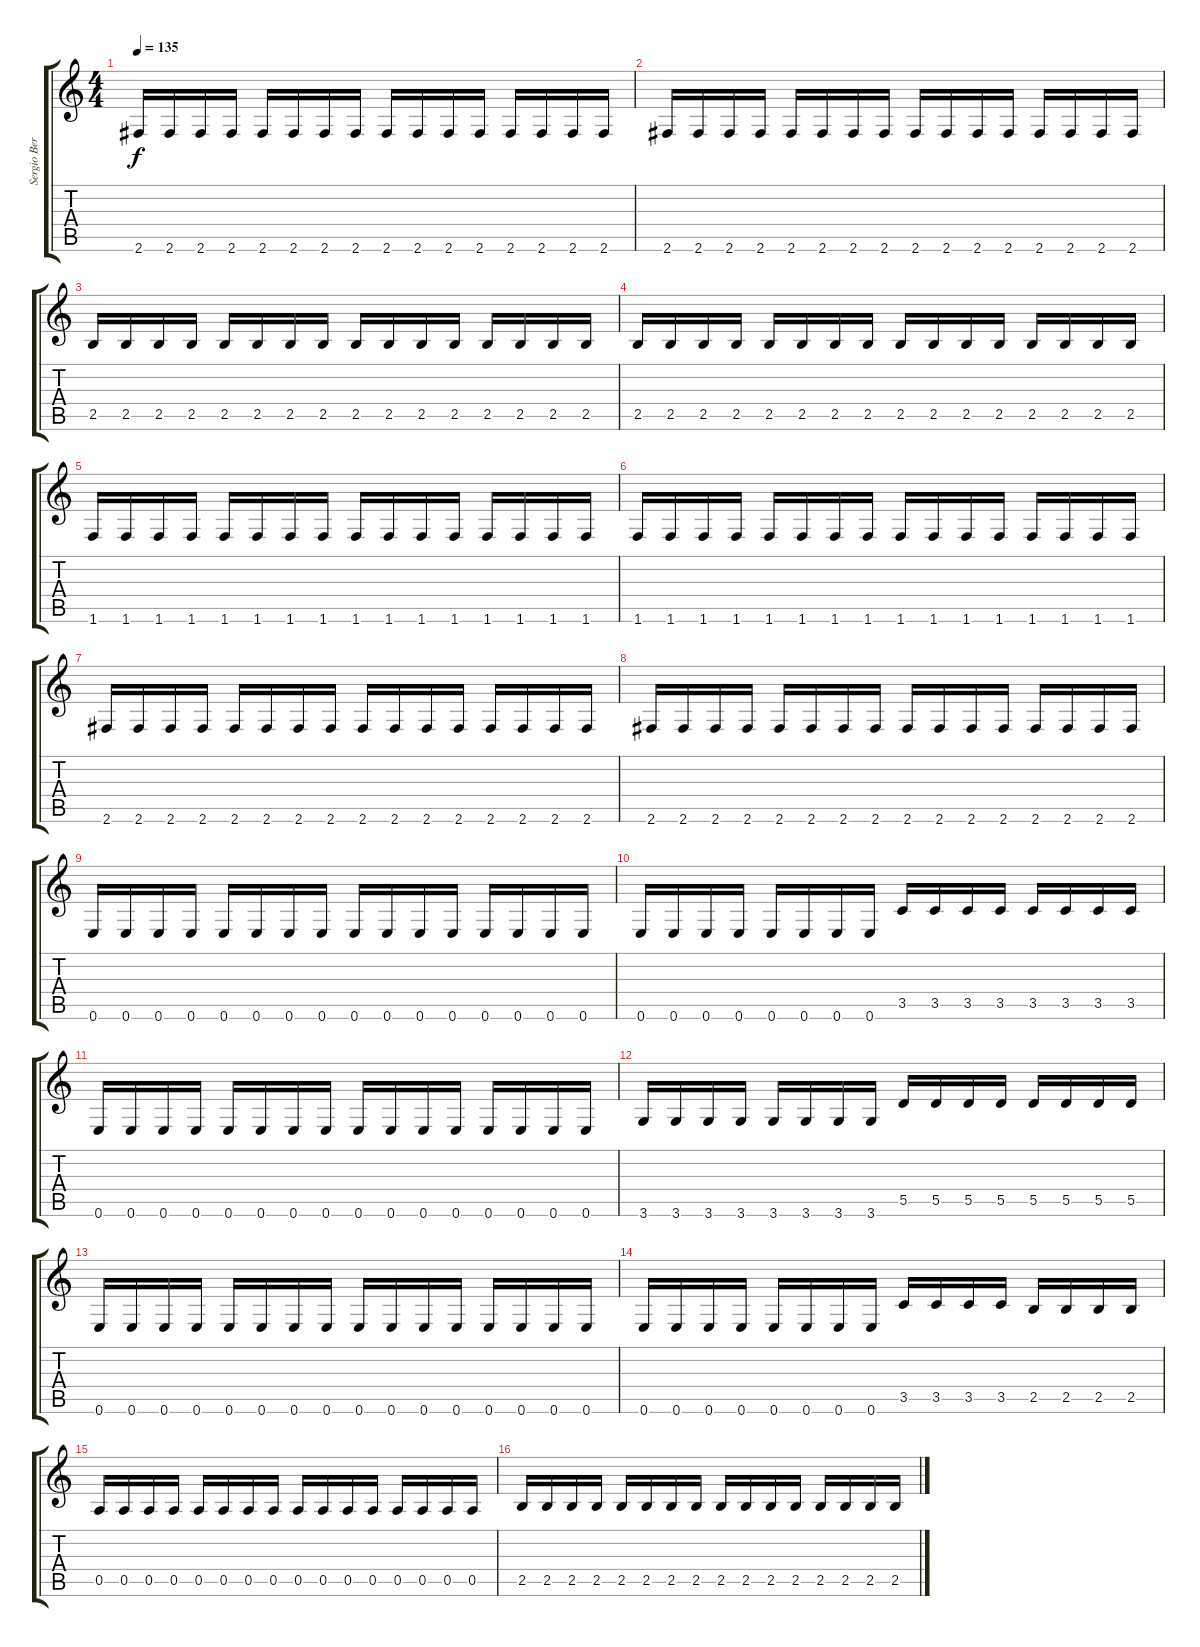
\track ("Sergio Berdichevsky" "Sergio Ber") {instrument distortionguitar}
\staff {score tabs}
\tuning (E4 B3 G3 D3 A2 E2) {hide}
\ts (4 4)
\tempo 135
\clef g2
\ks c
2.6.16{dy f} 2.6.16 2.6.16 2.6.16 2.6.16 2.6.16 2.6.16 2.6.16 2.6.16 2.6.16 2.6.16 2.6.16 2.6.16 2.6.16 2.6.16 2.6.16 |
2.6.16 2.6.16 2.6.16 2.6.16 2.6.16 2.6.16 2.6.16 2.6.16 2.6.16 2.6.16 2.6.16 2.6.16 2.6.16 2.6.16 2.6.16 2.6.16 |
2.5.16 2.5.16 2.5.16 2.5.16 2.5.16 2.5.16 2.5.16 2.5.16 2.5.16 2.5.16 2.5.16 2.5.16 2.5.16 2.5.16 2.5.16 2.5.16 |
2.5.16 2.5.16 2.5.16 2.5.16 2.5.16 2.5.16 2.5.16 2.5.16 2.5.16 2.5.16 2.5.16 2.5.16 2.5.16 2.5.16 2.5.16 2.5.16 |
1.6.16 1.6.16 1.6.16 1.6.16 1.6.16 1.6.16 1.6.16 1.6.16 1.6.16 1.6.16 1.6.16 1.6.16 1.6.16 1.6.16 1.6.16 1.6.16 |
1.6.16 1.6.16 1.6.16 1.6.16 1.6.16 1.6.16 1.6.16 1.6.16 1.6.16 1.6.16 1.6.16 1.6.16 1.6.16 1.6.16 1.6.16 1.6.16 |
2.6.16 2.6.16 2.6.16 2.6.16 2.6.16 2.6.16 2.6.16 2.6.16 2.6.16 2.6.16 2.6.16 2.6.16 2.6.16 2.6.16 2.6.16 2.6.16 |
2.6.16 2.6.16 2.6.16 2.6.16 2.6.16 2.6.16 2.6.16 2.6.16 2.6.16 2.6.16 2.6.16 2.6.16 2.6.16 2.6.16 2.6.16 2.6.16 |
0.6.16 0.6.16 0.6.16 0.6.16 0.6.16 0.6.16 0.6.16 0.6.16 0.6.16 0.6.16 0.6.16 0.6.16 0.6.16 0.6.16 0.6.16 0.6.16 |
0.6.16 0.6.16 0.6.16 0.6.16 0.6.16 0.6.16 0.6.16 0.6.16 3.5.16 3.5.16 3.5.16 3.5.16 3.5.16 3.5.16 3.5.16 3.5.16 |
0.6.16 0.6.16 0.6.16 0.6.16 0.6.16 0.6.16 0.6.16 0.6.16 0.6.16 0.6.16 0.6.16 0.6.16 0.6.16 0.6.16 0.6.16 0.6.16 |
3.6.16 3.6.16 3.6.16 3.6.16 3.6.16 3.6.16 3.6.16 3.6.16 5.5.16 5.5.16 5.5.16 5.5.16 5.5.16 5.5.16 5.5.16 5.5.16 |
0.6.16 0.6.16 0.6.16 0.6.16 0.6.16 0.6.16 0.6.16 0.6.16 0.6.16 0.6.16 0.6.16 0.6.16 0.6.16 0.6.16 0.6.16 0.6.16 |
0.6.16 0.6.16 0.6.16 0.6.16 0.6.16 0.6.16 0.6.16 0.6.16 3.5.16 3.5.16 3.5.16 3.5.16 2.5.16 2.5.16 2.5.16 2.5.16 |
0.5.16 0.5.16 0.5.16 0.5.16 0.5.16 0.5.16 0.5.16 0.5.16 0.5.16 0.5.16 0.5.16 0.5.16 0.5.16 0.5.16 0.5.16 0.5.16 |
2.5.16 2.5.16 2.5.16 2.5.16 2.5.16 2.5.16 2.5.16 2.5.16 2.5.16 2.5.16 2.5.16 2.5.16 2.5.16 2.5.16 2.5.16 2.5.16
